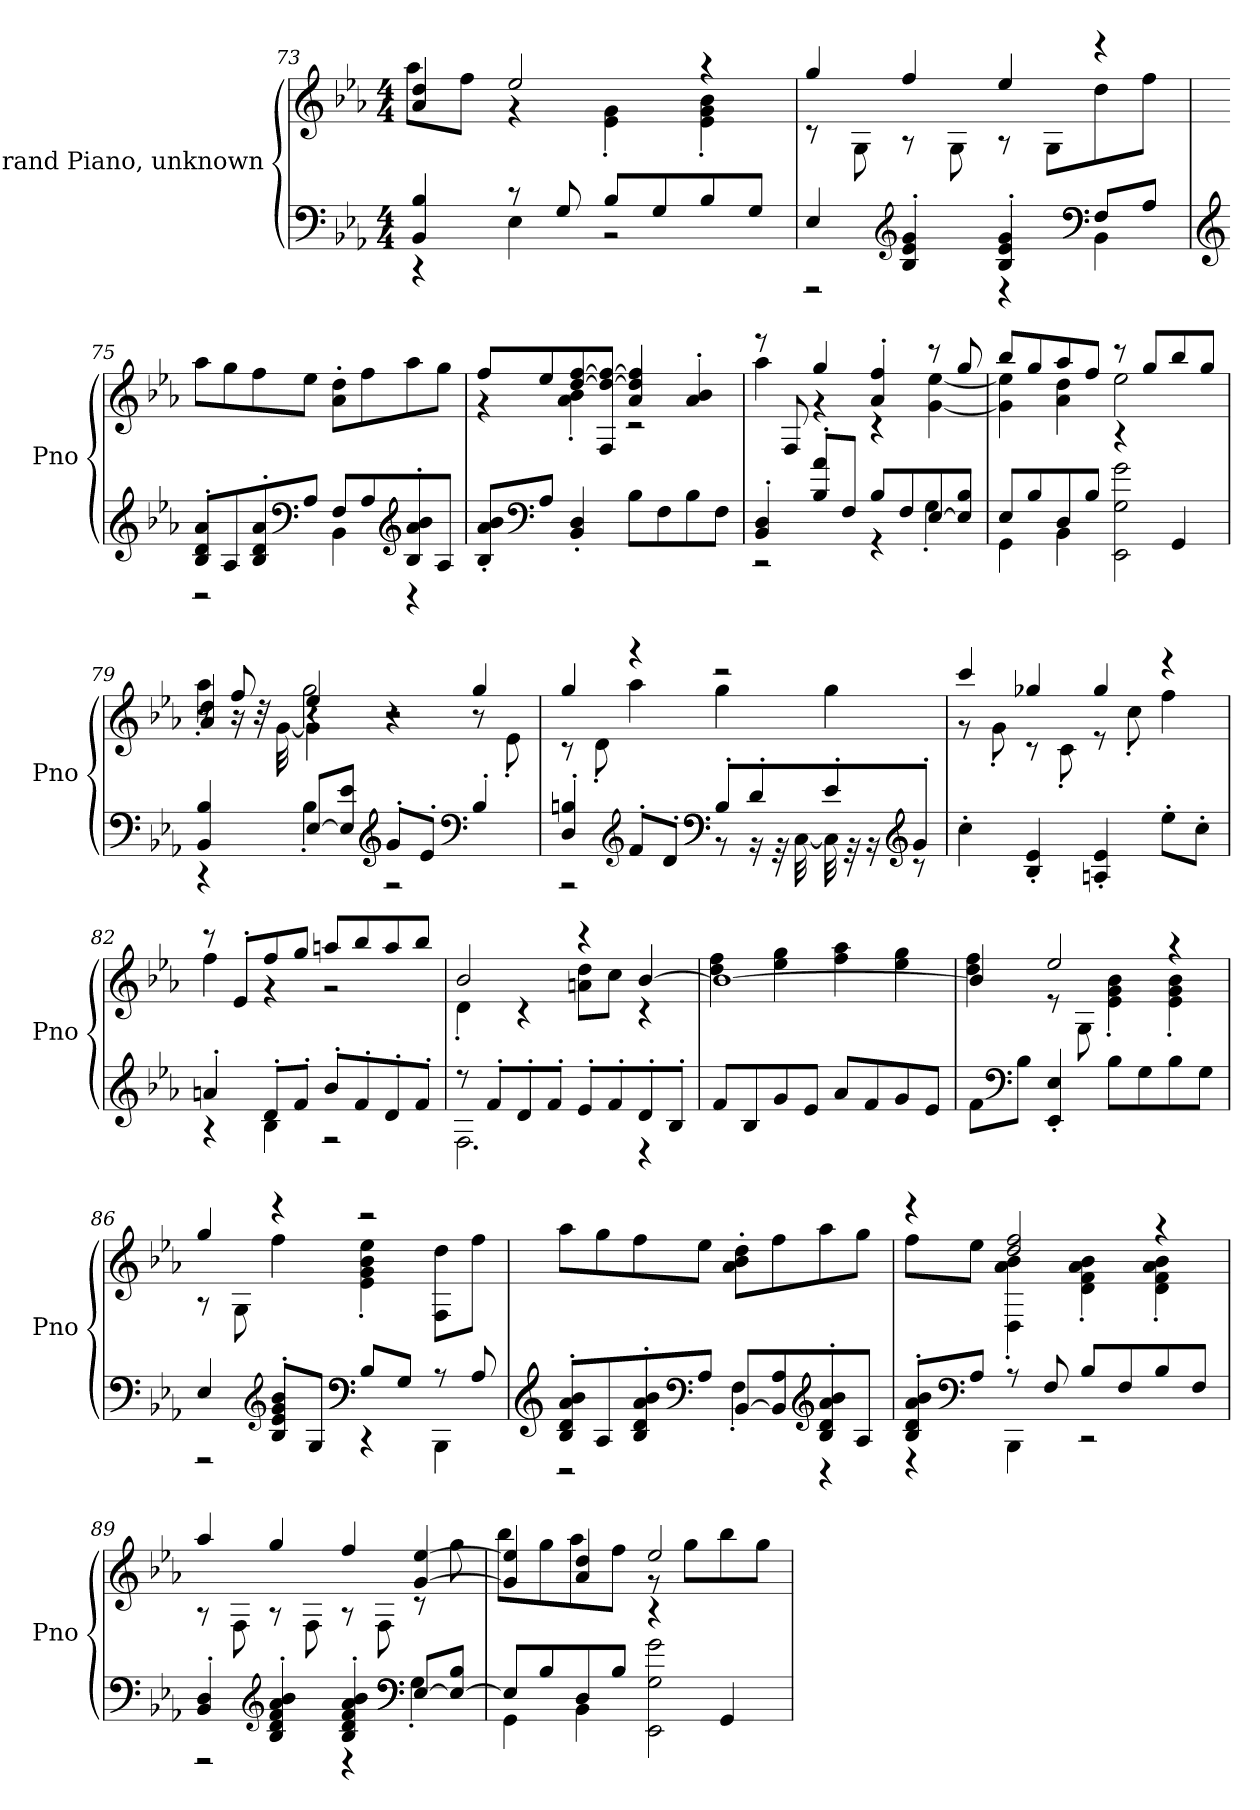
**kern	**kern
*part1	*part1
*staff2	*staff1
*I"Grand Piano, unknown	*
*I'Pno	*
*clefF4	*clefG2
*k[b-e-a-]	*k[b-e-a-]
*M4/4	*M4/4
=73	=73
*^	*^
4BB-/ 4B-/	4r	4a-/ 4dd/	8aa-\L
.	.	.	8ff\J
8r	4E-\	2ee-/	4r
8G/	.	.	.
8B-/L	2r	.	4e-\' 4g\'
8G/	.	.	.
8B-/	.	4r	4e-\' 4g\' 4b-\'
8G/J	.	.	.
=74	=74	=74	=74
4E-/	2r	4gg/	8r
.	.	.	8G\
*clefG2	*	*	*
4B-/' 4e-/' 4g/'	.	4ff/	8r
.	.	.	8G\
4B-/' 4e-/' 4g/'	4r	4ee-/	8r
.	.	.	8G\L
*clefF4	*	*	*
8F/L	4BB-\	4r	8dd\
8A-/J	.	.	8ff\J
*	*	*v	*v
=75	=75	=75
*clefG2	*	*
8B-/' 8d/' 8a-/'L	2r	8aa-\L
8A-/	.	8gg\
8B-/' 8d/' 8a-/'	.	8ff\
*clefF4	*	*
8A-/J	.	8ee-\J
8F/L	4BB-\	8a-\' 8dd\'L
8A-/	.	8ff\
*clefG2	*	*
8B-/' 8a-/' 8b-/'	4r	8aa-\
8A-/J	.	8gg\J
*v	*v	*
!!LO:LB:g=z
=76	=76
*	*^
8B-/' 8a-/' 8b-/'L	8ff/L	4r
*clefF4	*	*
8A-/J	8ee-/	.
4BB-/' 4D/'	[8dd/ [8ff/	4a-\' 4b-\'
.	8F/ 8dd/_ 8ff/_J	.
8B-\L	4a-/ 4dd/] 4ff/]	2r
8F\	.	.
8B-\	4a-/' 4b-/'	.
8F\J	.	.
=77	=77	=77
*^	*	*
4BB-/' 4D/'	2r	8r	4aa-\
.	.	8F/	.
8B-/' 8a-/'L	.	4gg/	4r
8F/J	.	.	.
8B-/L	4r	4a-/' 4ff/'	4r
8F/	.	.	.
[8E-/	4G'\	8r	[4g\ [4ee-\
8E-/] 8B-/J	.	8gg/	.
=78	=78	=78	=78
8E-/L	4GG\	8bb-/L	4g\] 4ee-\]
8B-/	.	8gg/	.
8D/	4BB-\	8aa-/	4a-\ 4dd\
8B-/J	.	8ff/J	.
4r	2EE-\ 2G\ 2g\	8r	2ee-\
.	.	8gg/L	.
4GG/	.	8bb-/	.
.	.	8gg/J	.
!!LO:PB:g=z
=79	=79	=79	=79
*	*	*^	*^
4BB-/ 4B-/	4r	8r	4aa-'\	4a-/ 4dd/	8r
.	.	8ff/	.	.	16r
.	.	.	.	.	32r
.	.	.	.	.	[32g\
[8E-/L	4B-'\	4ee-/	2gg\	4r	4g\]
8E-/] 8e-/J	.	.	.	.	.
*clefG2	*	*	*	*	*
8g'/L	2r	2r	.	4r	2r
8e-'/J	.	.	.	.	.
*clefF4	*	*	*	*	*
4B-'/	.	.	8r	4gg/	.
.	.	.	8e-'\	.	.
*	*	*	*v	*v	*v
=80	=80	=80	=80
4D/' 4Bn/'	2r	4gg/	8r
.	.	.	8d'\
*clefG2	*	*	*
8f'/L	.	4r	4aa-\
8d'/J	.	.	.
*clefF4	*	*	*
8B'/L	8r	2r	4gg\
8d'/	16r	.	.
.	32r	.	.
.	[32C\	.	.
8e-'/	32C\]	.	4gg\
.	32r	.	.
.	16r	.	.
*clefG2	*	*	*
8g'/J	8r	.	.
*v	*v	*	*
=81	=81	=81
4cc'\	4ccc/	8r
.	.	8g'\
4B-/' 4e-/'	4gg-X/	8r
.	.	8c'\
4An/' 4e-/'	4gg-/	8r
.	.	8cc'\
8ee-'\L	4r	4ff\
8cc'\J	.	.
!!LO:LB:g=z	!!
=82	=82	=82
*^	*	*
4an'/	4r	8r	4ff\
.	.	8e-'/L	.
8d'/L	4B-\	8ff/	4r
8f'/J	.	8gg/J	.
8b-'/L	2r	8aan/L	2r
8f'/	.	8bb-/	.
8d'/	.	8aa/	.
8f'/J	.	8bb-/J	.
=83	=83	=83	=83
8r	2.F\	2b-/	4d'\
8f'/L	.	.	.
8d'/	.	.	4r
8f'/J	.	.	.
8e-'/L	.	4r	8an\ 8dd\L
8f'/	.	.	8cc\J
8d'/	4r	[4b-/	4r
8B-'/J	.	.	.
*v	*v	*	*
=84	=84	=84
8f/L	1b-_	4dd\ 4ff\
8B-/	.	.
8g/	.	4ee-\ 4gg\
8e-/J	.	.
8a-/L	.	4ff\ 4aa-\
8f/	.	.
8g/	.	4ee-\ 4gg\
8e-/J	.	.
=85	=85	=85
8f\L	4b-/]	4dd\ 4ff\
*clefF4	*	*
8B-\J	.	.
4EE-/' 4E-/'	2ee-/	8r
.	.	8G\
8B-\L	.	4e-\' 4g\' 4b-\'
8G\	.	.
8B-\	4r	4e-\' 4g\' 4b-\'
8G\J	.	.
!!LO:LB:g=z	!!
=86	=86	=86
*^	*	*
4E-/	2r	4gg/	8r
.	.	.	8G\
*clefG2	*	*	*
8B-/' 8e-/' 8g/' 8b-/'L	.	4r	4ff\
8G/J	.	.	.
*clefF4	*	*	*
8B-/L	4r	2r	4e-\' 4g\' 4b-\' 4ee-\'
8G/J	.	.	.
8r	4BBB-\	.	8F\ 8dd\L
8A-/	.	.	8ff\J
*	*	*v	*v
=87	=87	=87
*clefG2	*	*
8B-/' 8d/' 8a-/' 8b-/'L	2r	8aa-\L
8A-/	.	8gg\
8B-/' 8d/' 8a-/' 8b-/'	.	8ff\
*clefF4	*	*
8A-/J	.	8ee-\J
[8BB-/L	4F'\	8a-\' 8b-\' 8dd\'L
8BB-/] 8A-/	.	8ff\
*clefG2	*	*
8B-/' 8d/' 8a-/' 8b-/'	4r	8aa-\
8A-/J	.	8gg\J
=88	=88	=88
*	*	*^
8B-/' 8d/' 8a-/' 8b-/'L	4r	4r	8ff\L
*clefF4	*	*	*
8A-/J	.	.	8ee-\J
8r	4BBB-\	2dd/ 2ff/	4D\' 4a-\' 4b-\'
8F/	.	.	.
8B-/L	2r	.	4d\' 4f\' 4a-\' 4b-\'
8F/	.	.	.
8B-/	.	4r	4d\' 4f\' 4a-\' 4b-\'
8F/J	.	.	.
!!LO:LB:g=z	!!
=89	=89	=89	=89
4BB-/' 4D/'	2r	4aa-/	8r
.	.	.	8F\
*clefG2	*	*	*
4B-/' 4d/' 4f/' 4a-/' 4b-/'	.	4gg/	8r
.	.	.	8F\
4B-/' 4d/' 4f/' 4a-/' 4b-/'	4r	4ff/	8r
.	.	.	8F\
*clefF4	*	*	*
[8E-/L	4G'\	[4g/ [4ee-/	8r
8E-/_ 8B-/J	.	.	8gg\
=90	=90	=90	=90
8E-/L]	4GG\	4g/] 4ee-/]	8bb-\L
8B-/	.	.	8gg\
8D/	4BB-\	4a-/ 4dd/	8aa-\
8B-/J	.	.	8ff\J
4r	2EE-\ 2G\ 2g\	2ee-/	8r
.	.	.	8gg\L
4GG/	.	.	8bb-\
.	.	.	8gg\J
*v	*v	*	*
*	*v	*v
=	=
*-	*-
